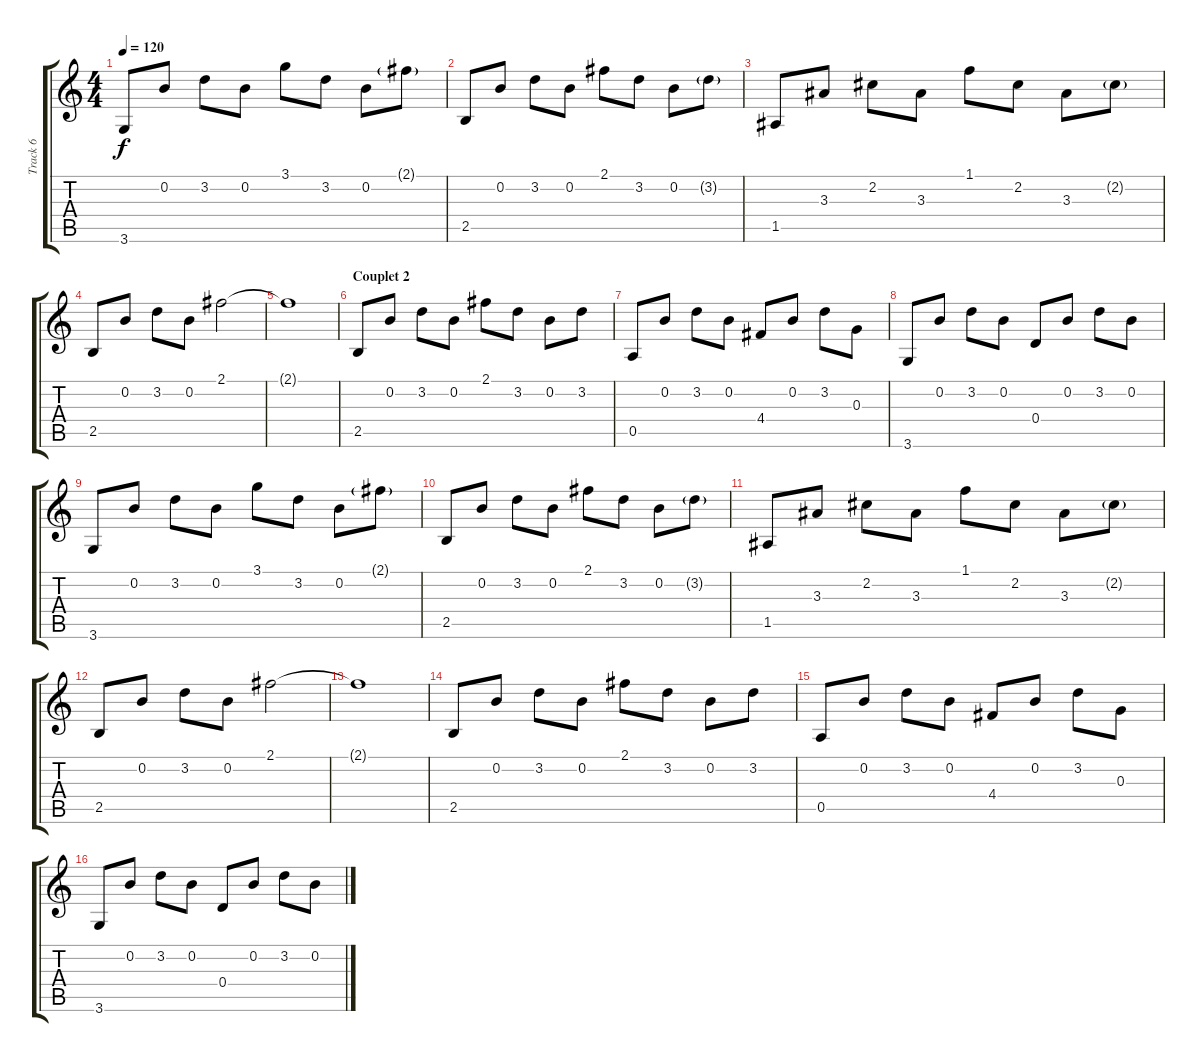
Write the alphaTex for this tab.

\track ("Track 6" "Track 6") {instrument acousticguitarsteel}
\staff {score tabs}
\tuning (E4 B3 G3 D3 A2 E2) {hide}
\ts (4 4)
\tempo 120
\clef g2
\ks c
3.6.8{dy f} 0.2.8 3.2.8 0.2.8 3.1.8 3.2.8 0.2.8 2.1{g}.8 |
2.5.8 0.2.8 3.2.8 0.2.8 2.1.8 3.2.8 0.2.8 3.2{g}.8 |
1.5.8 3.3.8 2.2.8 3.3.8 1.1.8 2.2.8 3.3.8 2.2{g}.8 |
2.5.8 0.2.8 3.2.8 0.2.8 2.1.2 |
2.1{t}.1 |
\section ("" "Couplet 2")
2.5.8 0.2.8 3.2.8 0.2.8 2.1.8 3.2.8 0.2.8 3.2.8 |
0.5.8 0.2.8 3.2.8 0.2.8 4.4.8 0.2.8 3.2.8 0.3.8 |
3.6.8 0.2.8 3.2.8 0.2.8 0.4.8 0.2.8 3.2.8 0.2.8 |
3.6.8 0.2.8 3.2.8 0.2.8 3.1.8 3.2.8 0.2.8 2.1{g}.8 |
2.5.8 0.2.8 3.2.8 0.2.8 2.1.8 3.2.8 0.2.8 3.2{g}.8 |
1.5.8 3.3.8 2.2.8 3.3.8 1.1.8 2.2.8 3.3.8 2.2{g}.8 |
2.5.8 0.2.8 3.2.8 0.2.8 2.1.2 |
2.1{t}.1 |
2.5.8 0.2.8 3.2.8 0.2.8 2.1.8 3.2.8 0.2.8 3.2.8 |
0.5.8 0.2.8 3.2.8 0.2.8 4.4.8 0.2.8 3.2.8 0.3.8 |
3.6.8 0.2.8 3.2.8 0.2.8 0.4.8 0.2.8 3.2.8 0.2.8
